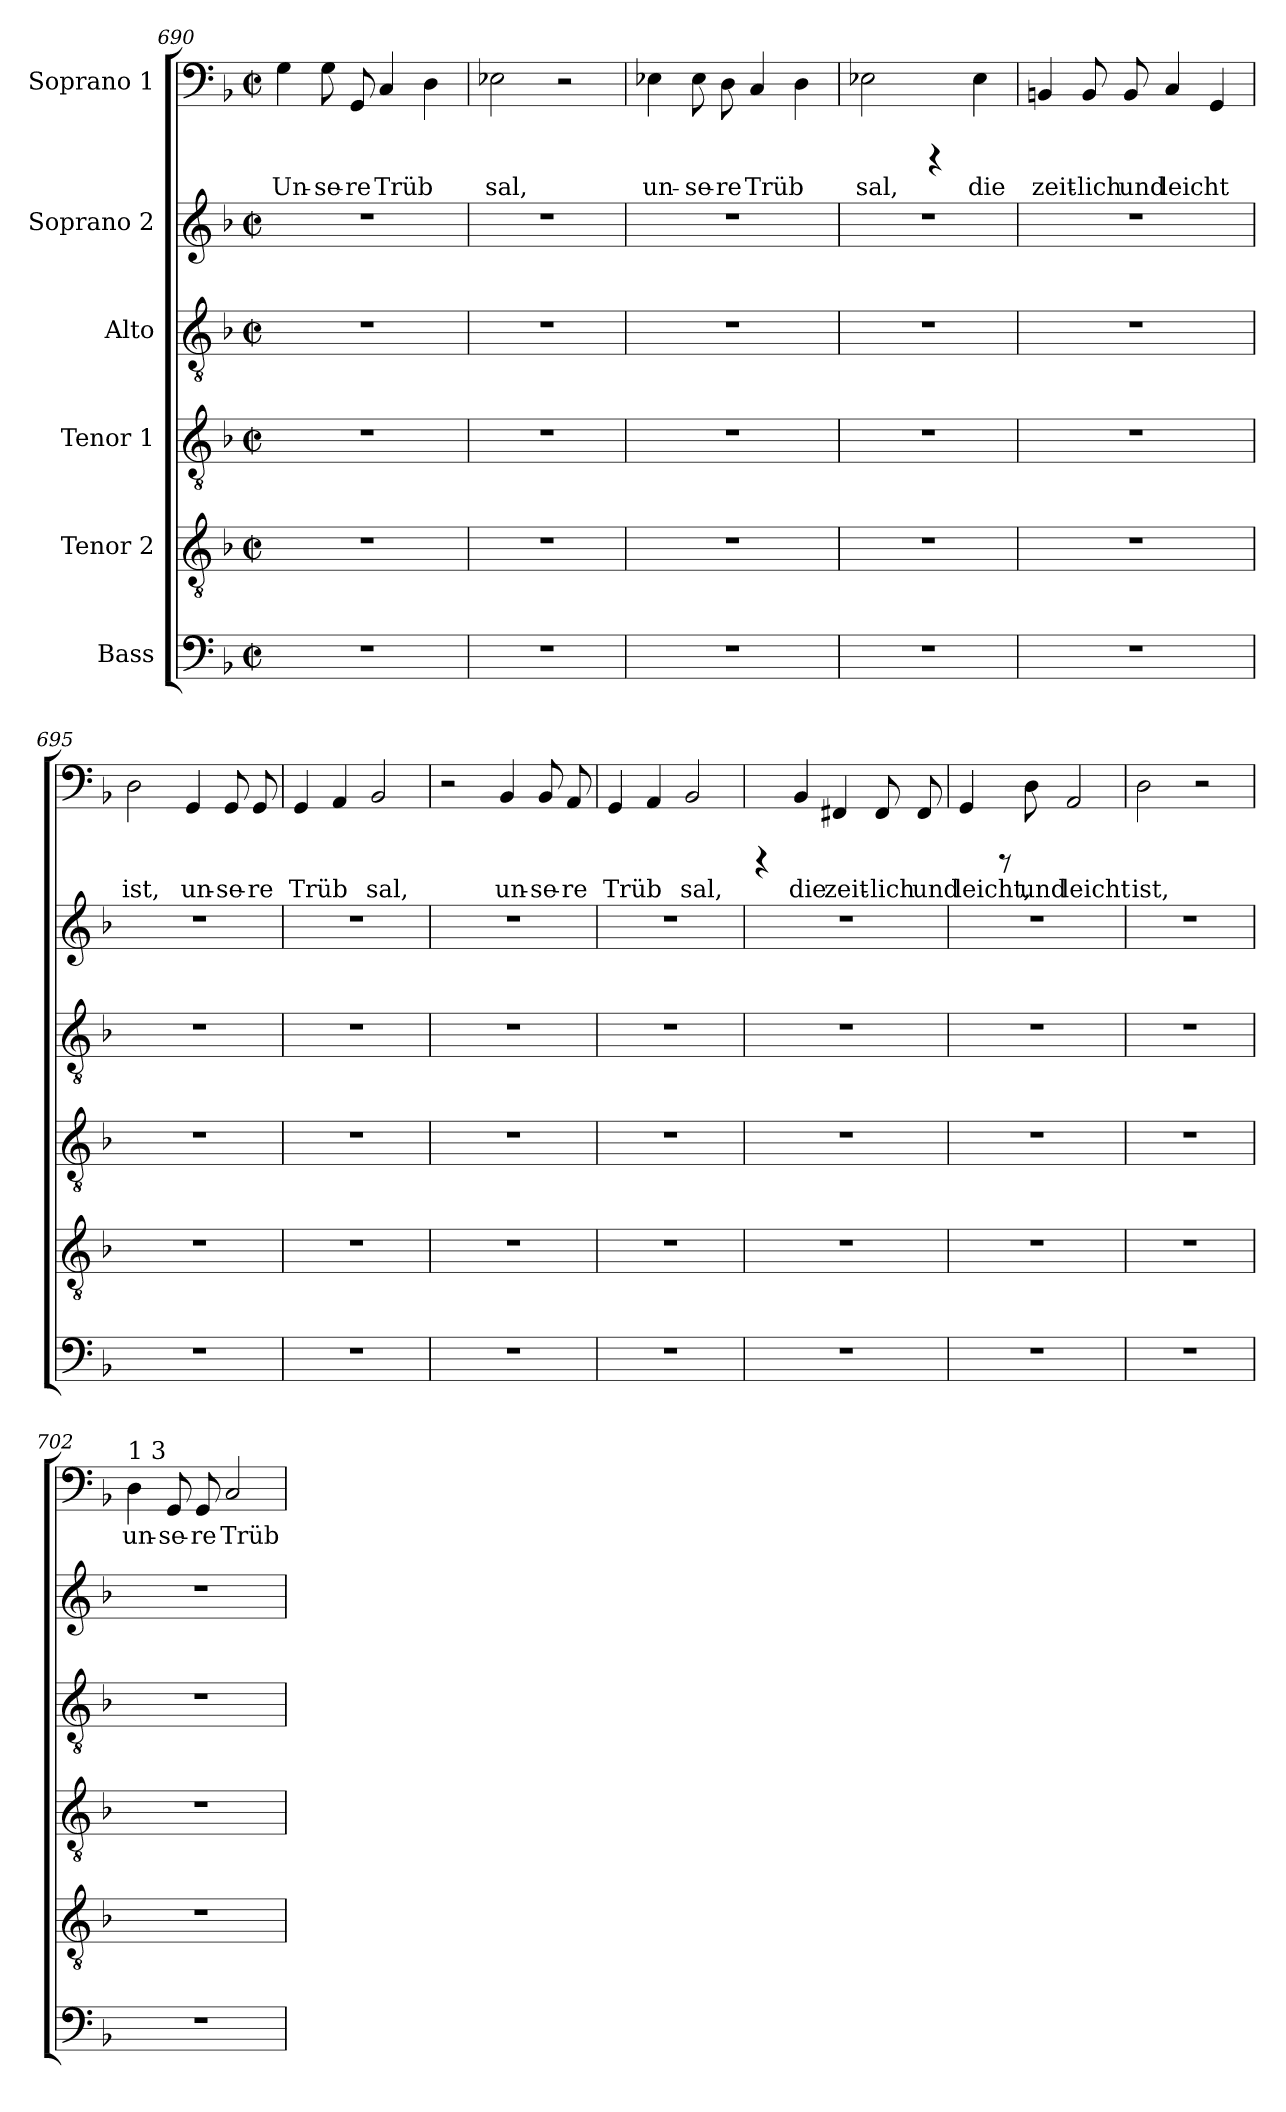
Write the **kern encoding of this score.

**kern	**kern	**kern	**kern	**kern	**kern	**text
*part6	*part5	*part4	*part3	*part2	*part1	*part1
*staff6	*staff5	*staff4	*staff3	*staff2	*staff1	*staff1
*I"Bass	*I"Tenor 2	*I"Tenor 1	*I"Alto	*I"Soprano 2	*I"Soprano 1	*
*clefF4	*clefGv2	*clefGv2	*clefGv2	*clefG2	*clefF4	*
*k[b-]	*k[b-]	*k[b-]	*k[b-]	*k[b-]	*k[b-]	*
*F:	*F:	*F:	*F:	*F:	*F:	*
*M2/2	*M2/2	*M2/2	*M2/2	*M2/2	*M2/2	*
*met(c|)	*met(c|)	*met(c|)	*met(c|)	*met(c|)	*met(c|)	*
=690	=690	=690	=690	=690	=690	=690
!	!	!	!	!	!	!LO:LY:b:cj
1r	1r	1r	1r	1r	4G\	Un-
!	!	!	!	!	!	!LO:LY:b:cj
.	.	.	.	.	8G\	-se-
!	!	!	!	!	!	!LO:LY:b:cj
.	.	.	.	.	8GG/	-re
!	!	!	!	!	!	!LO:LY:b:cj
.	.	.	.	.	4C/	Trüb-
!	!	!	!	!	!	!LO:LY:b:cj
.	.	.	.	.	4D\	--
=691	=691	=691	=691	=691	=691	=691
!	!	!	!	!	!	!LO:LY:b:cj
1r	1r	1r	1r	1r	2E-X\	-sal,
.	.	.	.	.	2r	.
=692	=692	=692	=692	=692	=692	=692
!	!	!	!	!	!	!LO:LY:b:cj
1r	1r	1r	1r	1r	4E-X\	un-
!	!	!	!	!	!	!LO:LY:b:cj
.	.	.	.	.	8E-\	-se-
!	!	!	!	!	!	!LO:LY:b:cj
.	.	.	.	.	8D\	-re
!	!	!	!	!	!	!LO:LY:b:cj
.	.	.	.	.	4C/	Trüb-
!	!	!	!	!	!	!LO:LY:b:cj
.	.	.	.	.	4D\	--
=693	=693	=693	=693	=693	=693	=693
!	!	!	!	!	!	!LO:LY:b:cj
1r	1r	1r	1r	1r	2E-X\	-sal,
.	.	.	.	.	4rCCC	.
!	!	!	!	!	!	!LO:LY:b:cj
.	.	.	.	.	4E-\	die
=694	=694	=694	=694	=694	=694	=694
!	!	!	!	!	!	!LO:LY:b:cj
1r	1r	1r	1r	1r	4BBn/	zeit-
!	!	!	!	!	!	!LO:LY:b:cj
.	.	.	.	.	8BB/	-lich
!	!	!	!	!	!	!LO:LY:b:cj
.	.	.	.	.	8BB/	und
!	!	!	!	!	!	!LO:LY:b:cj
.	.	.	.	.	4C/	leicht
!	!	!	!	!	!	!LO:LY:b:cj
.	.	.	.	.	4GG/	.
=695	=695	=695	=695	=695	=695	=695
!	!	!	!	!	!	!LO:LY:b:cj
1r	1r	1r	1r	1r	2D\	ist,
!	!	!	!	!	!	!LO:LY:b:cj
.	.	.	.	.	4GG/	un-
!	!	!	!	!	!	!LO:LY:b:cj
.	.	.	.	.	8GG/	-se-
!	!	!	!	!	!	!LO:LY:b:cj
.	.	.	.	.	8GG/	-re
!!LO:PB:g=z
=696	=696	=696	=696	=696	=696	=696
!	!	!	!	!	!	!LO:LY:b:cj
1r	1r	1r	1r	1r	4GG/	Trüb-
!	!	!	!	!	!	!LO:LY:b:cj
.	.	.	.	.	4AA/	--
!	!	!	!	!	!	!LO:LY:b:cj
.	.	.	.	.	2BB-/	-sal,
=697	=697	=697	=697	=697	=697	=697
1r	1r	1r	1r	1r	2r	.
!	!	!	!	!	!	!LO:LY:b:cj
.	.	.	.	.	4BB-/	un-
!	!	!	!	!	!	!LO:LY:b:cj
.	.	.	.	.	8BB-/	-se-
!	!	!	!	!	!	!LO:LY:b:cj
.	.	.	.	.	8AA/	-re
=698	=698	=698	=698	=698	=698	=698
!	!	!	!	!	!	!LO:LY:b:cj
1r	1r	1r	1r	1r	4GG/	Trüb-
!	!	!	!	!	!	!LO:LY:b:cj
.	.	.	.	.	4AA/	--
!	!	!	!	!	!	!LO:LY:b:cj
.	.	.	.	.	2BB-/	-sal,
=699	=699	=699	=699	=699	=699	=699
1r	1r	1r	1r	1r	4rCCC	.
!	!	!	!	!	!	!LO:LY:b:cj
.	.	.	.	.	4BB-/	die
!	!	!	!	!	!	!LO:LY:b:cj
.	.	.	.	.	4FF#X/	zeit-
!	!	!	!	!	!	!LO:LY:b:cj
.	.	.	.	.	8FF#/	-lich
!	!	!	!	!	!	!LO:LY:b:cj
.	.	.	.	.	8FF#/	und
=700	=700	=700	=700	=700	=700	=700
!	!	!	!	!	!	!LO:LY:b:cj
1r	1r	1r	1r	1r	4GG/	leicht,
.	.	.	.	.	8rCCC	.
!	!	!	!	!	!	!LO:LY:b:cj
.	.	.	.	.	8D\	und
!	!	!	!	!	!	!LO:LY:b:cj
.	.	.	.	.	2AA/	leicht
=701	=701	=701	=701	=701	=701	=701
!	!	!	!	!	!	!LO:LY:b:cj
1r	1r	1r	1r	1r	2D\	ist,
.	.	.	.	.	2r	.
!!LO:LB:g=z
=702	=702	=702	=702	=702	=702	=702
!	!	!	!	!	!LO:TX:a:t=1 3	!
!	!	!	!	!	!	!LO:LY:b:cj
1r	1r	1r	1r	1r	4D\	un-
!	!	!	!	!	!	!LO:LY:b:cj
.	.	.	.	.	8GG/	-se-
!	!	!	!	!	!	!LO:LY:b:cj
.	.	.	.	.	8GG/	-re
!	!	!	!	!	!	!LO:LY:b:cj
.	.	.	.	.	2C/	Trüb-
=	=	=	=	=	=	=
*-	*-	*-	*-	*-	*-	*-
